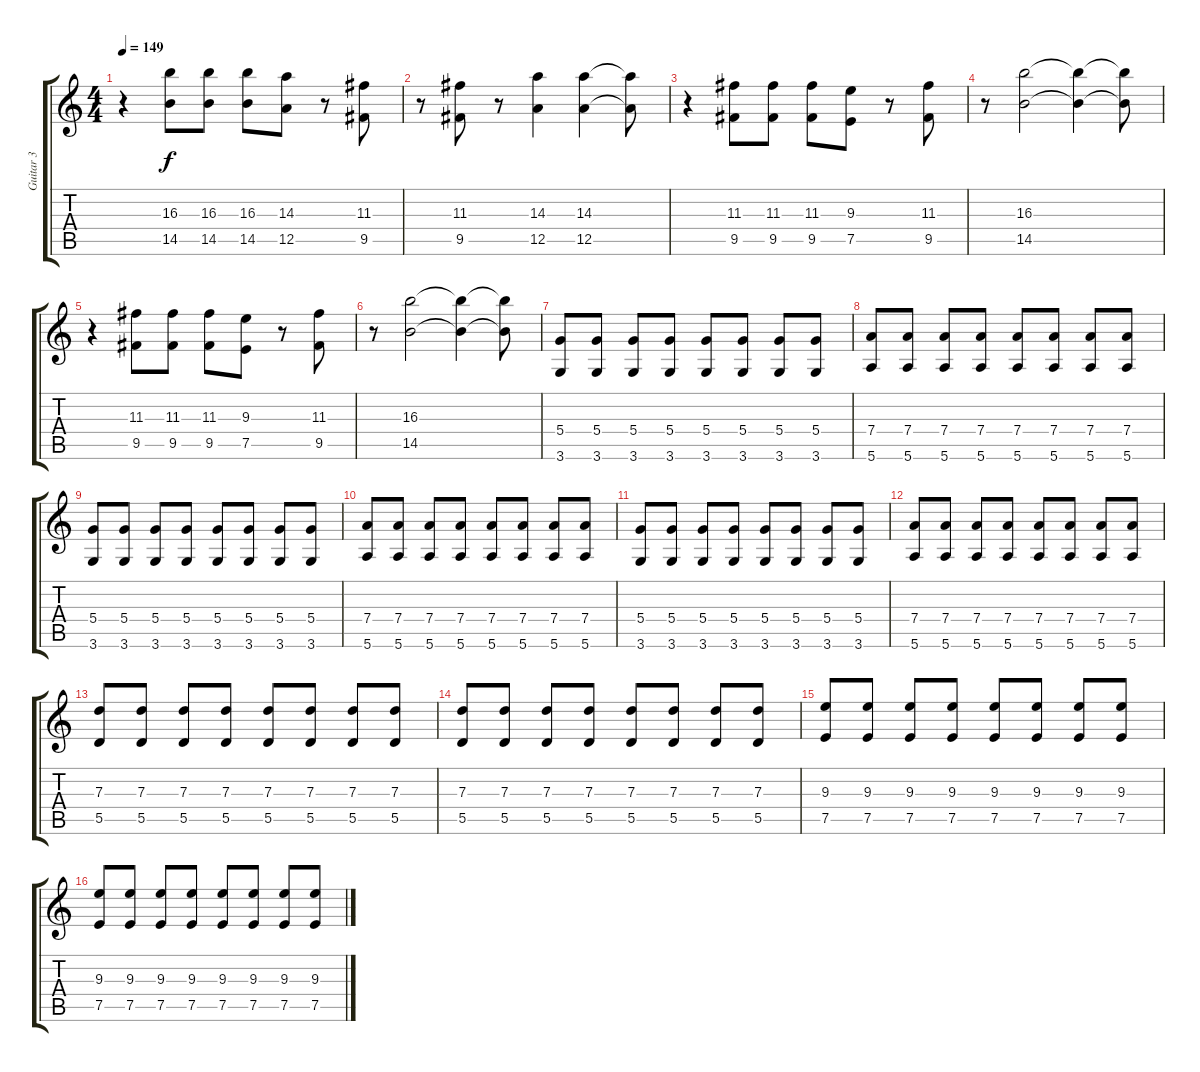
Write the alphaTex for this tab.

\track ("Guitar 3" "Guitar 3") {instrument distortionguitar}
\staff {score tabs}
\tuning (E4 B3 G3 D3 A2 E2) {hide}
\ts (4 4)
\tempo 149
\clef g2
\ks c
r.4{dy f} (16.3 14.5).8 (16.3 14.5).8 (16.3 14.5).8 (14.3 12.5).8 r.8 (11.3 9.5).8 |
r.8 (11.3 9.5).8 r.8 (14.3 12.5).4 (14.3 12.5).4 (14.3{t} 12.5{t}).8 |
r.4 (11.3 9.5).8 (11.3 9.5).8 (11.3 9.5).8 (9.3 7.5).8 r.8 (11.3 9.5).8 |
r.8 (16.3 14.5).2 (16.3{t} 14.5{t}).4 (16.3{t} 14.5{t}).8 |
r.4 (11.3 9.5).8 (11.3 9.5).8 (11.3 9.5).8 (9.3 7.5).8 r.8 (11.3 9.5).8 |
r.8 (16.3 14.5).2 (16.3{t} 14.5{t}).4 (16.3{t} 14.5{t}).8 |
(5.4 3.6).8 (5.4 3.6).8 (5.4 3.6).8 (5.4 3.6).8 (5.4 3.6).8 (5.4 3.6).8 (5.4 3.6).8 (5.4 3.6).8 |
(7.4 5.6).8 (7.4 5.6).8 (7.4 5.6).8 (7.4 5.6).8 (7.4 5.6).8 (7.4 5.6).8 (7.4 5.6).8 (7.4 5.6).8 |
(5.4 3.6).8 (5.4 3.6).8 (5.4 3.6).8 (5.4 3.6).8 (5.4 3.6).8 (5.4 3.6).8 (5.4 3.6).8 (5.4 3.6).8 |
(7.4 5.6).8 (7.4 5.6).8 (7.4 5.6).8 (7.4 5.6).8 (7.4 5.6).8 (7.4 5.6).8 (7.4 5.6).8 (7.4 5.6).8 |
(5.4 3.6).8 (5.4 3.6).8 (5.4 3.6).8 (5.4 3.6).8 (5.4 3.6).8 (5.4 3.6).8 (5.4 3.6).8 (5.4 3.6).8 |
(7.4 5.6).8 (7.4 5.6).8 (7.4 5.6).8 (7.4 5.6).8 (7.4 5.6).8 (7.4 5.6).8 (7.4 5.6).8 (7.4 5.6).8 |
(7.3 5.5).8 (7.3 5.5).8 (7.3 5.5).8 (7.3 5.5).8 (7.3 5.5).8 (7.3 5.5).8 (7.3 5.5).8 (7.3 5.5).8 |
(7.3 5.5).8 (7.3 5.5).8 (7.3 5.5).8 (7.3 5.5).8 (7.3 5.5).8 (7.3 5.5).8 (7.3 5.5).8 (7.3 5.5).8 |
(9.3 7.5).8 (9.3 7.5).8 (9.3 7.5).8 (9.3 7.5).8 (9.3 7.5).8 (9.3 7.5).8 (9.3 7.5).8 (9.3 7.5).8 |
(9.3 7.5).8 (9.3 7.5).8 (9.3 7.5).8 (9.3 7.5).8 (9.3 7.5).8 (9.3 7.5).8 (9.3 7.5).8 (9.3 7.5).8
